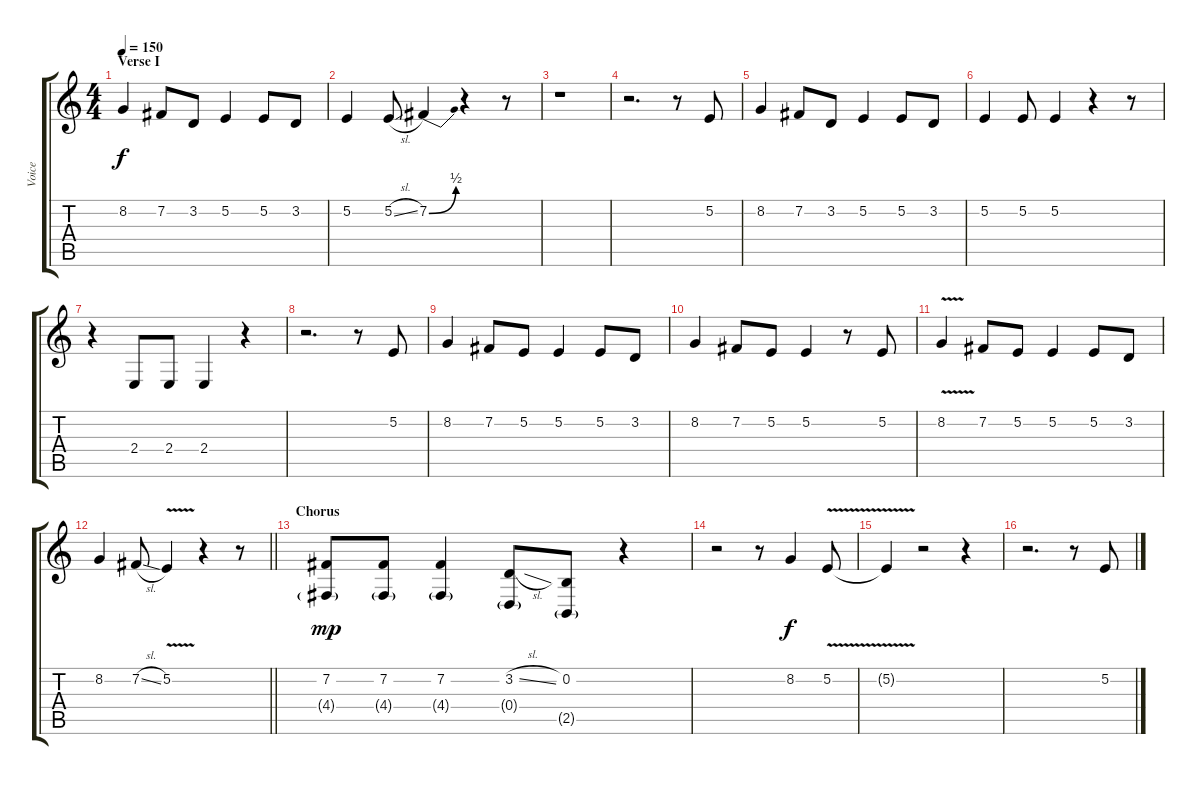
\track ("Voice" "Voice") {instrument baritonesax}
\staff {score tabs}
\tuning (E4 B3 G3 D3 A2 E2) {hide}
\ts (4 4)
\section ("" "Verse I")
\tempo 150
\clef g2
\ks c
8.2.4{dy f} 7.2.8 3.2.8 5.2.4 5.2.8 3.2.8 |
5.2.4 5.2{sl}.8 7.2{be (bend 0 0 60 2)}.4 r.4 r.8 |
r.1 |
r.2{d} r.8 5.2.8 |
8.2.4 7.2.8 3.2.8 5.2.4 5.2.8 3.2.8 |
5.2.4 5.2.8 5.2.4 r.4 r.8 |
r.4 2.4.8 2.4.8 2.4.4 r.4 |
r.2{d} r.8 5.2.8 |
8.2.4 7.2.8 5.2.8 5.2.4 5.2.8 3.2.8 |
8.2.4 7.2.8 5.2.8 5.2.4 r.8 5.2.8 |
8.2{v}.4 7.2.8 5.2.8 5.2.4 5.2.8 3.2.8 |
\barLineRight lightlight
8.2.4 7.2{sl}.8 5.2{v}.4 r.4 r.8 |
\section ("" "Chorus")
(7.2 4.4{g}).8{dy mp} (7.2 4.4{g}).8 (7.2 4.4{g}).4 (3.2{sl} 0.4{g}).8 (0.2 2.5{g}).8 r.4 |
r.2 r.8 8.2.4{dy f} 5.2{v}.8 |
5.2{t}.4 r.2 r.4 |
r.2{d} r.8 5.2.8
